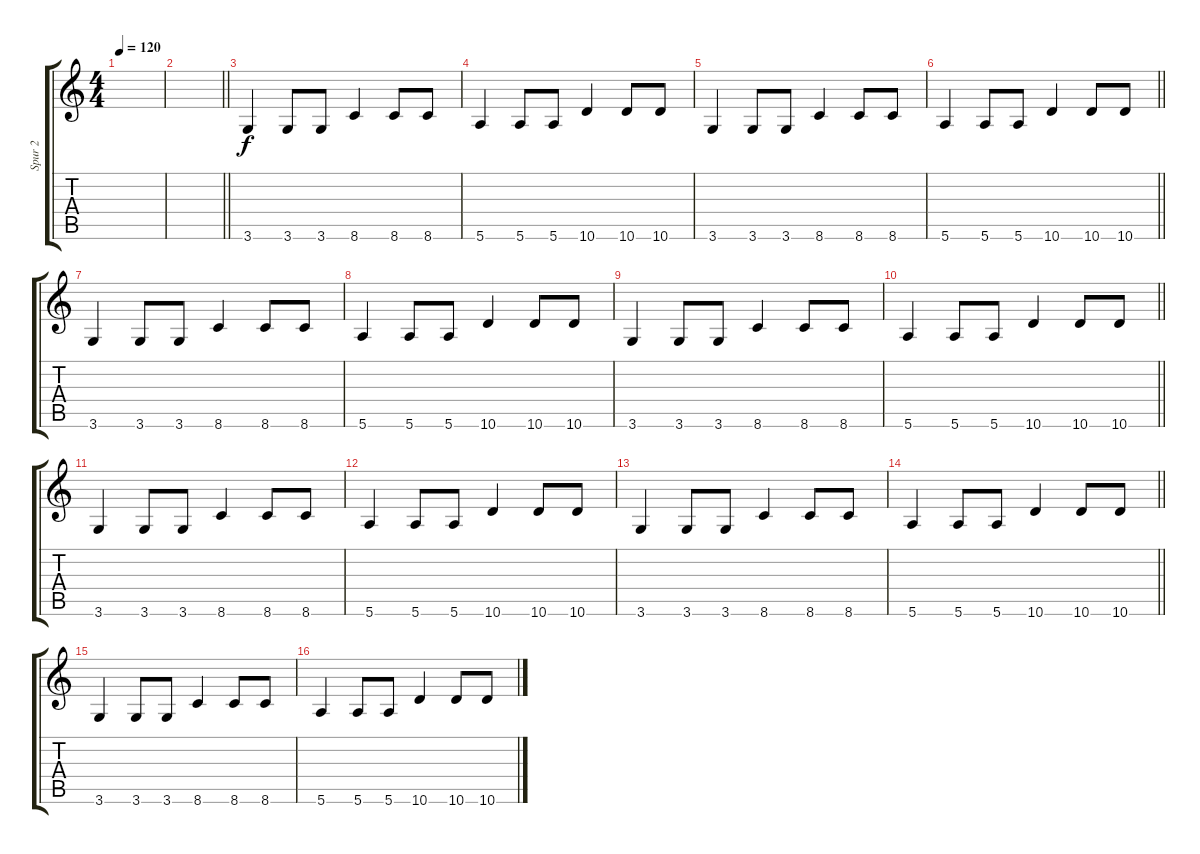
\track ("Spur 2" "Spur 2") {instrument electricbasspick}
\staff {score tabs}
\tuning (E4 B3 G3 D3 A2 E2) {hide}
\ts (4 4)
\tempo 120
\clef g2
\ks c
|
\barLineRight lightlight
|
3.6.4 3.6.8 3.6.8 8.6.4 8.6.8 8.6.8 |
5.6.4 5.6.8 5.6.8 10.6.4 10.6.8 10.6.8 |
3.6.4 3.6.8 3.6.8 8.6.4 8.6.8 8.6.8 |
\barLineRight lightlight
5.6.4 5.6.8 5.6.8 10.6.4 10.6.8 10.6.8 |
3.6.4 3.6.8 3.6.8 8.6.4 8.6.8 8.6.8 |
5.6.4 5.6.8 5.6.8 10.6.4 10.6.8 10.6.8 |
3.6.4 3.6.8 3.6.8 8.6.4 8.6.8 8.6.8 |
\barLineRight lightlight
5.6.4 5.6.8 5.6.8 10.6.4 10.6.8 10.6.8 |
3.6.4 3.6.8 3.6.8 8.6.4 8.6.8 8.6.8 |
5.6.4 5.6.8 5.6.8 10.6.4 10.6.8 10.6.8 |
3.6.4 3.6.8 3.6.8 8.6.4 8.6.8 8.6.8 |
\barLineRight lightlight
5.6.4 5.6.8 5.6.8 10.6.4 10.6.8 10.6.8 |
3.6.4 3.6.8 3.6.8 8.6.4 8.6.8 8.6.8 |
5.6.4 5.6.8 5.6.8 10.6.4 10.6.8 10.6.8
